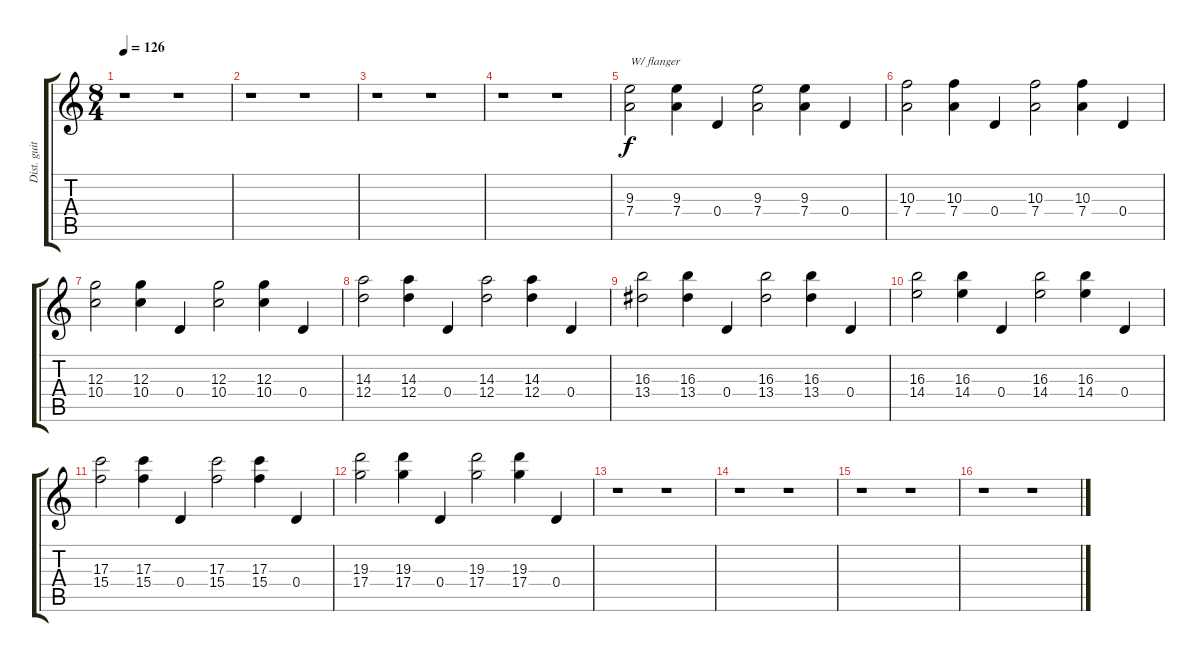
\track ("Dist. guitar w/flanger" "Dist. guit") {instrument distortionguitar}
\staff {score tabs}
\tuning (E4 B3 G3 D3 A2 E2) {hide}
\ts (8 4)
\tempo 126
\clef g2
\ks c
r.1{dy f} r.1 |
r.1 r.1 |
r.1 r.1 |
r.1 r.1 |
(9.3 7.4).2{txt "W/ flanger"} (9.3 7.4).4 0.4.4 (9.3 7.4).2 (9.3 7.4).4 0.4.4 |
(10.3 7.4).2 (10.3 7.4).4 0.4.4 (10.3 7.4).2 (10.3 7.4).4 0.4.4 |
(12.3 10.4).2 (12.3 10.4).4 0.4.4 (12.3 10.4).2 (12.3 10.4).4 0.4.4 |
(14.3 12.4).2 (14.3 12.4).4 0.4.4 (14.3 12.4).2 (14.3 12.4).4 0.4.4 |
(16.3 13.4).2 (16.3 13.4).4 0.4.4 (16.3 13.4).2 (16.3 13.4).4 0.4.4 |
(16.3 14.4).2 (16.3 14.4).4 0.4.4 (16.3 14.4).2 (16.3 14.4).4 0.4.4 |
(17.3 15.4).2 (17.3 15.4).4 0.4.4 (17.3 15.4).2 (17.3 15.4).4 0.4.4 |
(19.3 17.4).2 (19.3 17.4).4 0.4.4 (19.3 17.4).2 (19.3 17.4).4 0.4.4 |
r.1 r.1 |
r.1 r.1 |
r.1 r.1 |
r.1 r.1
